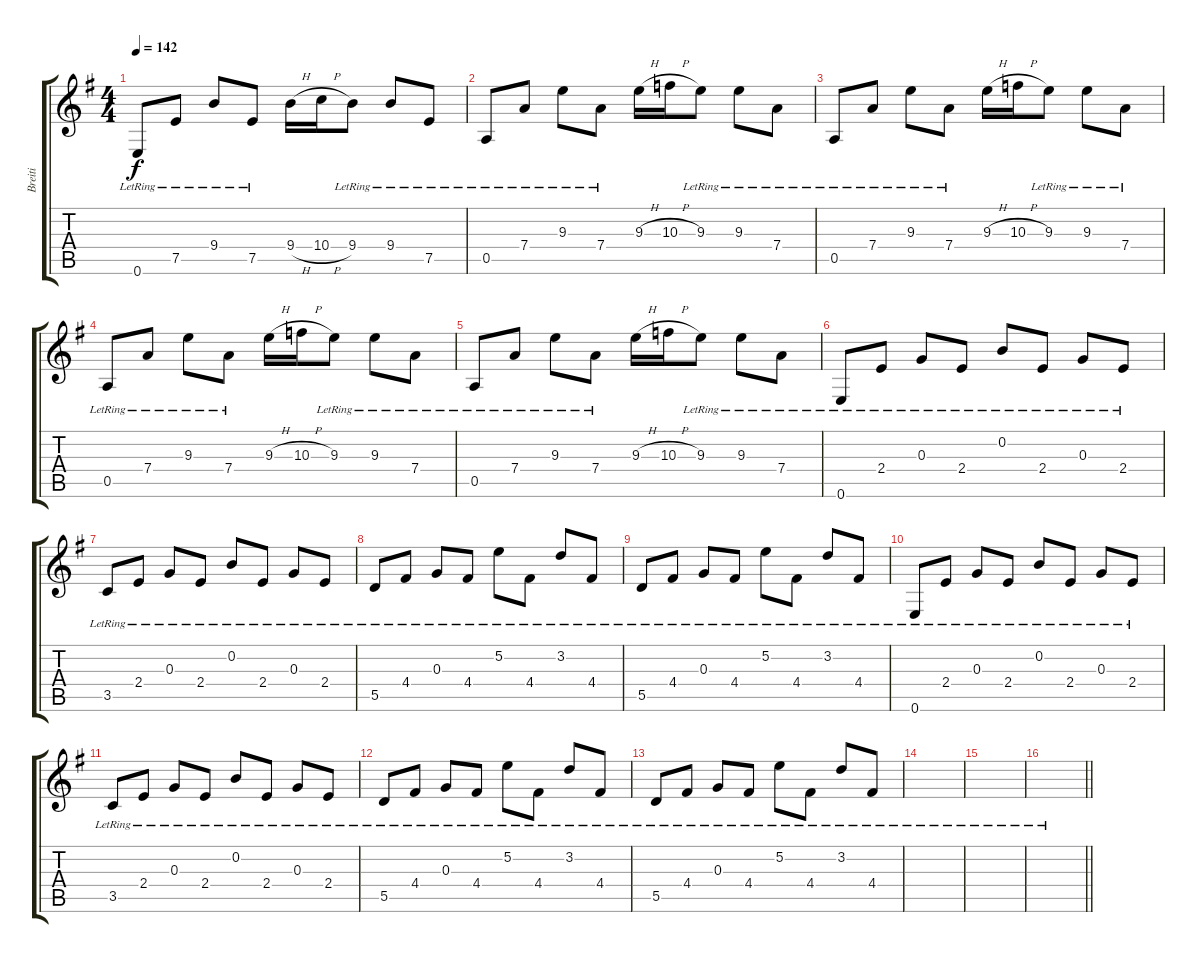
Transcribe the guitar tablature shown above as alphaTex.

\track ("Breiti" "Breiti") {instrument acousticguitarsteel}
\staff {score tabs}
\tuning (E4 B3 G3 D3 A2 E2) {hide}
\ts (4 4)
\tempo 142
\clef g2
\ks g
0.6{lr}.8{dy f} 7.5{lr}.8 9.4{lr}.8 7.5{lr}.8 9.4{h}.16 10.4{h}.16 9.4{lr}.8 9.4{lr}.8 7.5{lr}.8 |
0.5{lr}.8 7.4{lr}.8 9.3{lr}.8 7.4{lr}.8 9.3{h}.16 10.3{h}.16 9.3{lr}.8 9.3{lr}.8 7.4{lr}.8 |
0.5{lr}.8 7.4{lr}.8 9.3{lr}.8 7.4{lr}.8 9.3{h}.16 10.3{h}.16 9.3{lr}.8 9.3{lr}.8 7.4{lr}.8 |
0.5{lr}.8 7.4{lr}.8 9.3{lr}.8 7.4{lr}.8 9.3{h}.16 10.3{h}.16 9.3{lr}.8 9.3{lr}.8 7.4{lr}.8 |
0.5{lr}.8 7.4{lr}.8 9.3{lr}.8 7.4{lr}.8 9.3{h}.16 10.3{h}.16 9.3{lr}.8 9.3{lr}.8 7.4{lr}.8 |
0.6{lr}.8 2.4{lr}.8 0.3{lr}.8 2.4{lr}.8 0.2{lr}.8 2.4{lr}.8 0.3{lr}.8 2.4{lr}.8 |
3.5{lr}.8 2.4{lr}.8 0.3{lr}.8 2.4{lr}.8 0.2{lr}.8 2.4{lr}.8 0.3{lr}.8 2.4{lr}.8 |
5.5{lr}.8 4.4{lr}.8 0.3{lr}.8 4.4{lr}.8 5.2{lr}.8 4.4{lr}.8 3.2{lr}.8 4.4{lr}.8 |
5.5{lr}.8 4.4{lr}.8 0.3{lr}.8 4.4{lr}.8 5.2{lr}.8 4.4{lr}.8 3.2{lr}.8 4.4{lr}.8 |
0.6{lr}.8 2.4{lr}.8 0.3{lr}.8 2.4{lr}.8 0.2{lr}.8 2.4{lr}.8 0.3{lr}.8 2.4{lr}.8 |
3.5{lr}.8 2.4{lr}.8 0.3{lr}.8 2.4{lr}.8 0.2{lr}.8 2.4{lr}.8 0.3{lr}.8 2.4{lr}.8 |
5.5{lr}.8 4.4{lr}.8 0.3{lr}.8 4.4{lr}.8 5.2{lr}.8 4.4{lr}.8 3.2{lr}.8 4.4{lr}.8 |
5.5{lr}.8 4.4{lr}.8 0.3{lr}.8 4.4{lr}.8 5.2{lr}.8 4.4{lr}.8 3.2{lr}.8 4.4{lr}.8 |
|
|
\barLineRight lightlight
